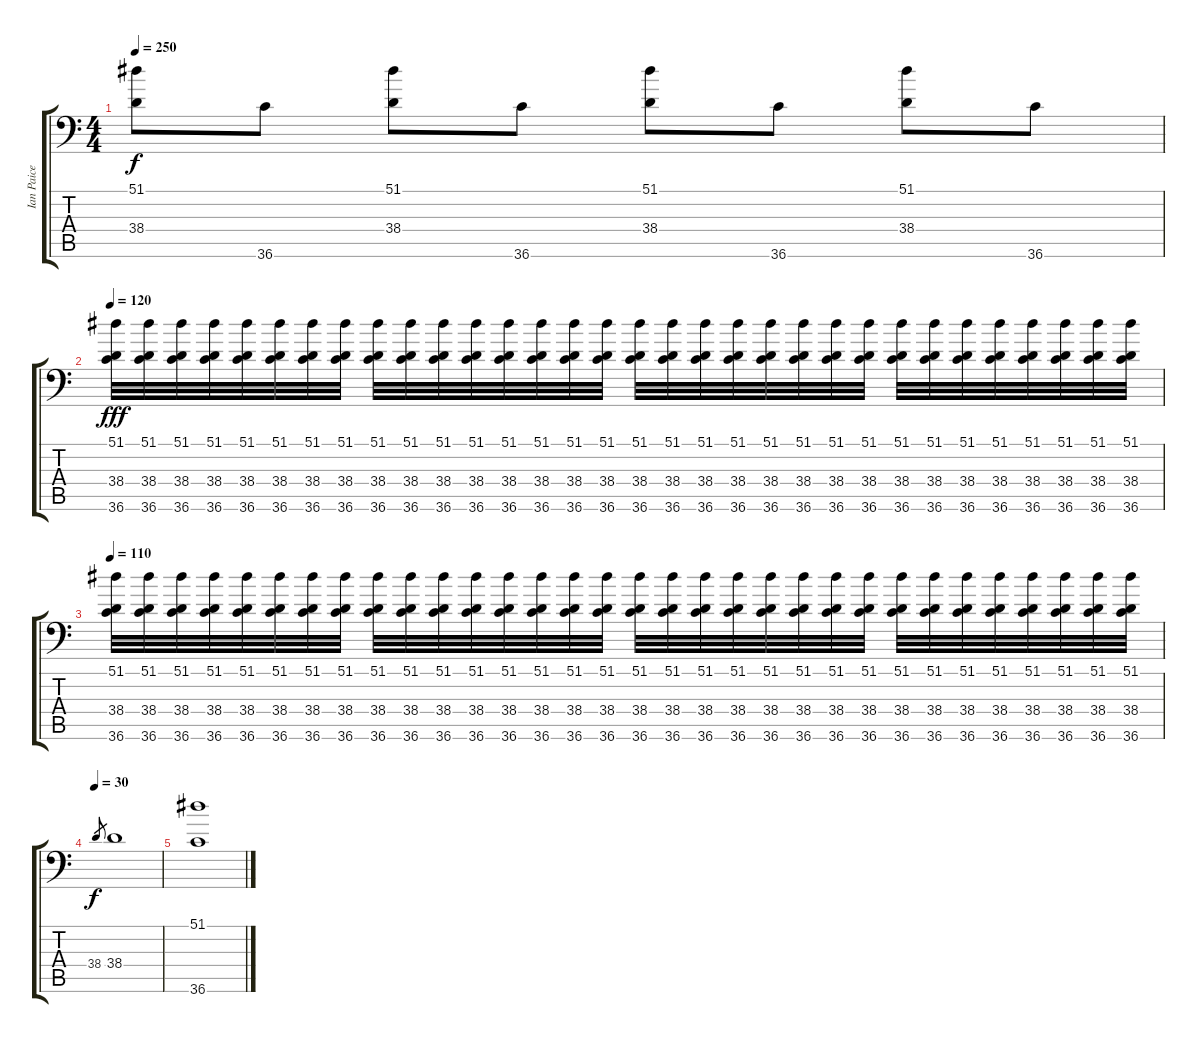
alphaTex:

\track ("Ian Paice" "Ian Paice") {instrument acousticgrandpiano}
\staff {score tabs}
\tuning (C-1 C-1 C-1 C-1 C-1 C-1) {hide}
\ts (4 4)
\tempo 250
\clef f4
\ks c
(51.1 38.4).8{dy f} 36.6.8 (51.1 38.4).8 36.6.8 (51.1 38.4).8 36.6.8 (51.1 38.4).8 36.6.8 |
\tempo 120
(51.1 38.4 36.6).32{dy fff} (51.1 38.4 36.6).32 (51.1 38.4 36.6).32 (51.1 38.4 36.6).32 (51.1 38.4 36.6).32 (51.1 38.4 36.6).32 (51.1 38.4 36.6).32 (51.1 38.4 36.6).32 (51.1 38.4 36.6).32 (51.1 38.4 36.6).32 (51.1 38.4 36.6).32 (51.1 38.4 36.6).32 (51.1 38.4 36.6).32 (51.1 38.4 36.6).32 (51.1 38.4 36.6).32 (51.1 38.4 36.6).32 (51.1 38.4 36.6).32 (51.1 38.4 36.6).32 (51.1 38.4 36.6).32 (51.1 38.4 36.6).32 (51.1 38.4 36.6).32 (51.1 38.4 36.6).32 (51.1 38.4 36.6).32 (51.1 38.4 36.6).32 (51.1 38.4 36.6).32 (51.1 38.4 36.6).32 (51.1 38.4 36.6).32 (51.1 38.4 36.6).32 (51.1 38.4 36.6).32 (51.1 38.4 36.6).32 (51.1 38.4 36.6).32 (51.1 38.4 36.6).32 |
\tempo 110
(51.1 38.4 36.6).32 (51.1 38.4 36.6).32 (51.1 38.4 36.6).32 (51.1 38.4 36.6).32 (51.1 38.4 36.6).32 (51.1 38.4 36.6).32 (51.1 38.4 36.6).32 (51.1 38.4 36.6).32 (51.1 38.4 36.6).32 (51.1 38.4 36.6).32 (51.1 38.4 36.6).32 (51.1 38.4 36.6).32 (51.1 38.4 36.6).32 (51.1 38.4 36.6).32 (51.1 38.4 36.6).32 (51.1 38.4 36.6).32 (51.1 38.4 36.6).32 (51.1 38.4 36.6).32 (51.1 38.4 36.6).32 (51.1 38.4 36.6).32 (51.1 38.4 36.6).32 (51.1 38.4 36.6).32 (51.1 38.4 36.6).32 (51.1 38.4 36.6).32 (51.1 38.4 36.6).32 (51.1 38.4 36.6).32 (51.1 38.4 36.6).32 (51.1 38.4 36.6).32 (51.1 38.4 36.6).32 (51.1 38.4 36.6).32 (51.1 38.4 36.6).32 (51.1 38.4 36.6).32 |
\tempo 30
38.4.8{gr dy f} 38.4.1 |
(51.1 36.6).1
